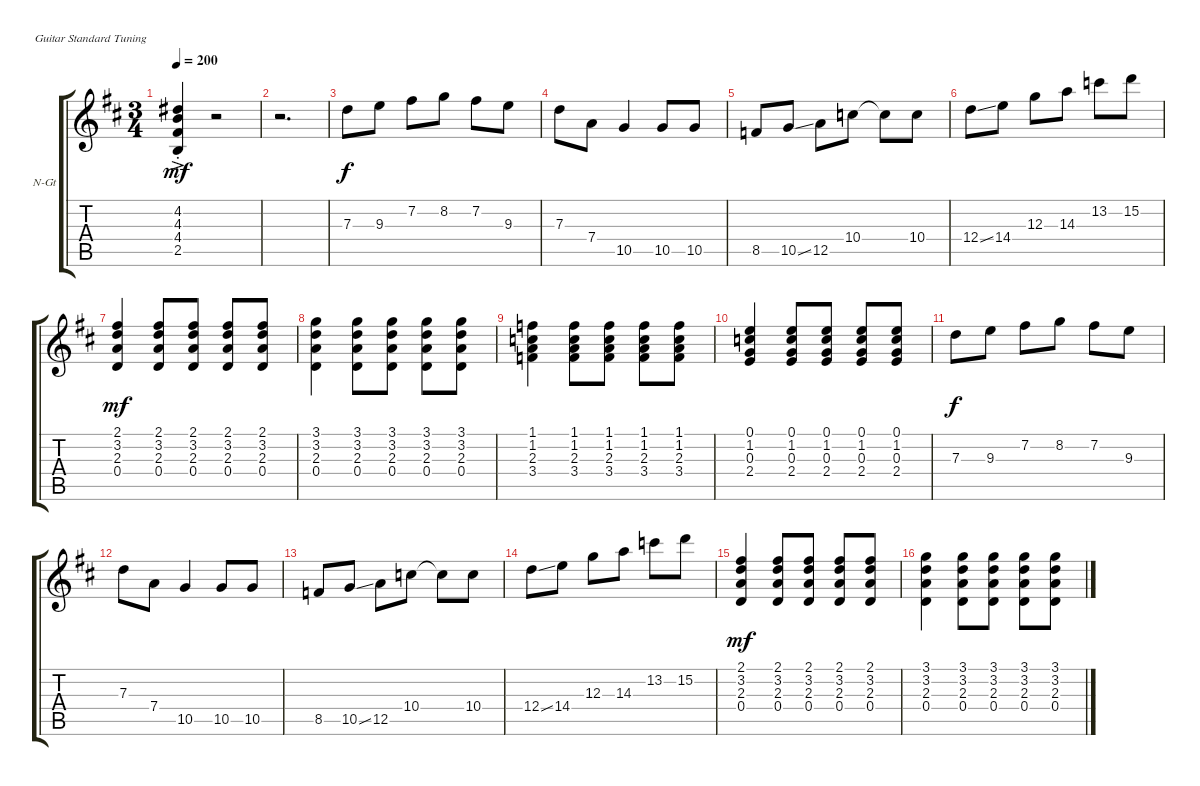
\defaultSystemsLayout 4
\bracketExtendMode groupsimilarinstruments
\firstSystemTrackNameOrientation horizontal
\otherSystemsTrackNameOrientation horizontal
\track ("Nylon Guitar" "N-Gt") {instrument acousticguitarnylon}
\staff {score tabs}
\tuning (E4 B3 G3 D3 A2 E2)
\ts (3 4)
\tempo 200
\clef g2
\ks d
(2.5{ac st} 4.4 4.3 4.2).4{dy mf} r.2 |
r.2{d} |
7.3.8{dy f} 9.3.8 7.2.8 8.2.8 7.2.8 9.3.8 |
7.3.8 7.4.8 10.5.4 10.5.8 10.5.8 |
8.5.8 10.5{ss}.8 12.5.8 10.4.8 10.4{t}.8 10.4.8 |
12.4{ss}.8 14.4.8 12.3.8 14.3.8 13.2.8 15.2.8 |
(0.4 2.3 3.2 2.1).4{dy mf} (2.1 3.2 2.3 0.4).8 (2.1 3.2 2.3 0.4).8 (2.1 3.2 2.3 0.4).8 (2.1 3.2 2.3 0.4).8 |
(0.4 2.3 3.2 3.1).4 (3.1 3.2 2.3 0.4).8 (3.1 3.2 2.3 0.4).8 (3.1 3.2 2.3 0.4).8 (3.1 3.2 2.3 0.4).8 |
(3.4 2.3 1.2 1.1).4 (1.1 1.2 2.3 3.4).8 (1.1 1.2 2.3 3.4).8 (1.1 1.2 2.3 3.4).8 (1.1 1.2 2.3 3.4).8 |
(2.4 0.3 1.2 0.1).4 (0.1 1.2 0.3 2.4).8 (0.1 1.2 0.3 2.4).8 (0.1 1.2 0.3 2.4).8 (0.1 1.2 0.3 2.4).8 |
7.3.8{dy f} 9.3.8 7.2.8 8.2.8 7.2.8 9.3.8 |
7.3.8 7.4.8 10.5.4 10.5.8 10.5.8 |
8.5.8 10.5{ss}.8 12.5.8 10.4.8 10.4{t}.8 10.4.8 |
12.4{ss}.8 14.4.8 12.3.8 14.3.8 13.2.8 15.2.8 |
(0.4 2.3 3.2 2.1).4{dy mf} (2.1 3.2 2.3 0.4).8 (2.1 3.2 2.3 0.4).8 (2.1 3.2 2.3 0.4).8 (2.1 3.2 2.3 0.4).8 |
(0.4 2.3 3.2 3.1).4 (3.1 3.2 2.3 0.4).8 (3.1 3.2 2.3 0.4).8 (3.1 3.2 2.3 0.4).8 (3.1 3.2 2.3 0.4).8
